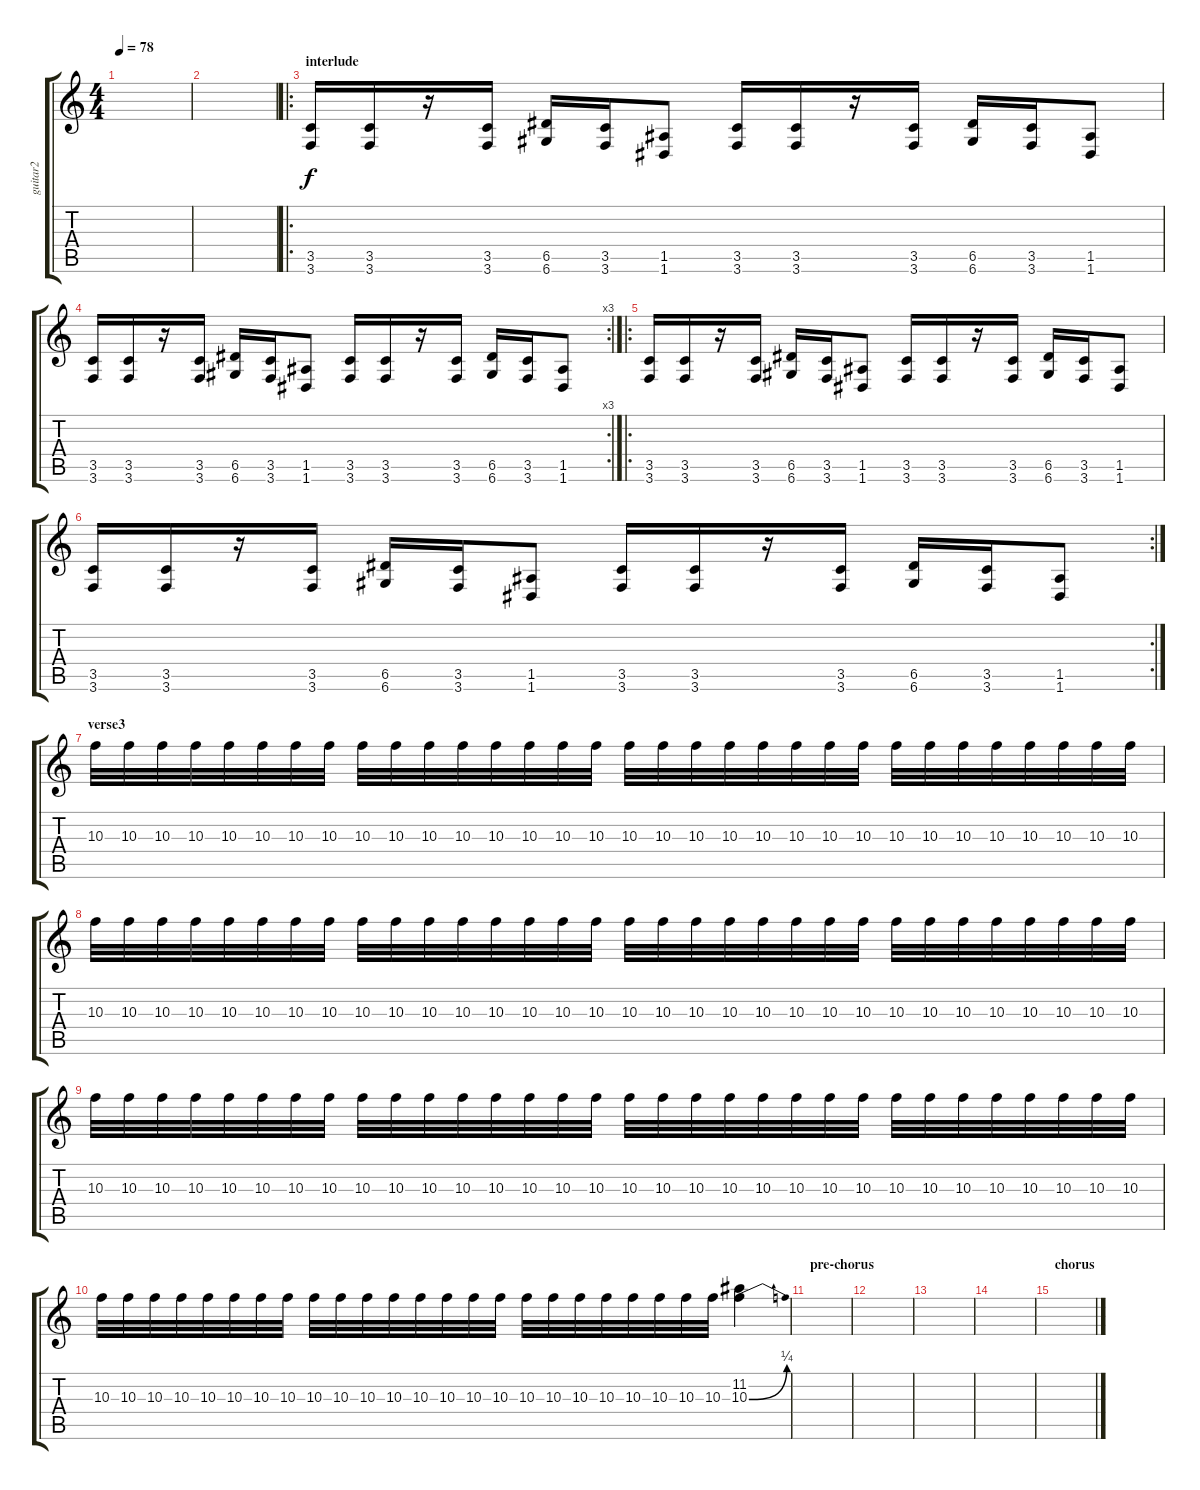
\track ("guitar2" "guitar2") {instrument distortionguitar}
\staff {score tabs}
\tuning (E4 B3 G3 D3 A2 D2) {hide}
\ts (4 4)
\tempo 78
\clef g2
\ks c
|
|
\ro
\section ("" "interlude")
(3.5 3.6).16 (3.5 3.6).16 r.16 (3.5 3.6).16 (6.5 6.6).16 (3.5 3.6).16 (1.5 1.6).8 (3.5 3.6).16 (3.5 3.6).16 r.16 (3.5 3.6).16 (6.5 6.6).16 (3.5 3.6).16 (1.5 1.6).8 |
\rc 3
(3.5 3.6).16 (3.5 3.6).16 r.16 (3.5 3.6).16 (6.5 6.6).16 (3.5 3.6).16 (1.5 1.6).8 (3.5 3.6).16 (3.5 3.6).16 r.16 (3.5 3.6).16 (6.5 6.6).16 (3.5 3.6).16 (1.5 1.6).8 |
\ro
(3.5 3.6).16 (3.5 3.6).16 r.16 (3.5 3.6).16 (6.5 6.6).16 (3.5 3.6).16 (1.5 1.6).8 (3.5 3.6).16 (3.5 3.6).16 r.16 (3.5 3.6).16 (6.5 6.6).16 (3.5 3.6).16 (1.5 1.6).8 |
\rc 2
(3.5 3.6).16 (3.5 3.6).16 r.16 (3.5 3.6).16 (6.5 6.6).16 (3.5 3.6).16 (1.5 1.6).8 (3.5 3.6).16 (3.5 3.6).16 r.16 (3.5 3.6).16 (6.5 6.6).16 (3.5 3.6).16 (1.5 1.6).8 |
\section ("" "verse3")
10.3.32 10.3.32 10.3.32 10.3.32 10.3.32 10.3.32 10.3.32 10.3.32 10.3.32 10.3.32 10.3.32 10.3.32 10.3.32 10.3.32 10.3.32 10.3.32 10.3.32 10.3.32 10.3.32 10.3.32 10.3.32 10.3.32 10.3.32 10.3.32 10.3.32 10.3.32 10.3.32 10.3.32 10.3.32 10.3.32 10.3.32 10.3.32 |
10.3.32 10.3.32 10.3.32 10.3.32 10.3.32 10.3.32 10.3.32 10.3.32 10.3.32 10.3.32 10.3.32 10.3.32 10.3.32 10.3.32 10.3.32 10.3.32 10.3.32 10.3.32 10.3.32 10.3.32 10.3.32 10.3.32 10.3.32 10.3.32 10.3.32 10.3.32 10.3.32 10.3.32 10.3.32 10.3.32 10.3.32 10.3.32 |
10.3.32 10.3.32 10.3.32 10.3.32 10.3.32 10.3.32 10.3.32 10.3.32 10.3.32 10.3.32 10.3.32 10.3.32 10.3.32 10.3.32 10.3.32 10.3.32 10.3.32 10.3.32 10.3.32 10.3.32 10.3.32 10.3.32 10.3.32 10.3.32 10.3.32 10.3.32 10.3.32 10.3.32 10.3.32 10.3.32 10.3.32 10.3.32 |
10.3.32 10.3.32 10.3.32 10.3.32 10.3.32 10.3.32 10.3.32 10.3.32 10.3.32 10.3.32 10.3.32 10.3.32 10.3.32 10.3.32 10.3.32 10.3.32 10.3.32 10.3.32 10.3.32 10.3.32 10.3.32 10.3.32 10.3.32 10.3.32 (11.2 10.3{be (bend 0 0 60 1)}).4 |
\section ("" "pre-chorus")
|
|
|
|
\section ("" "chorus")
